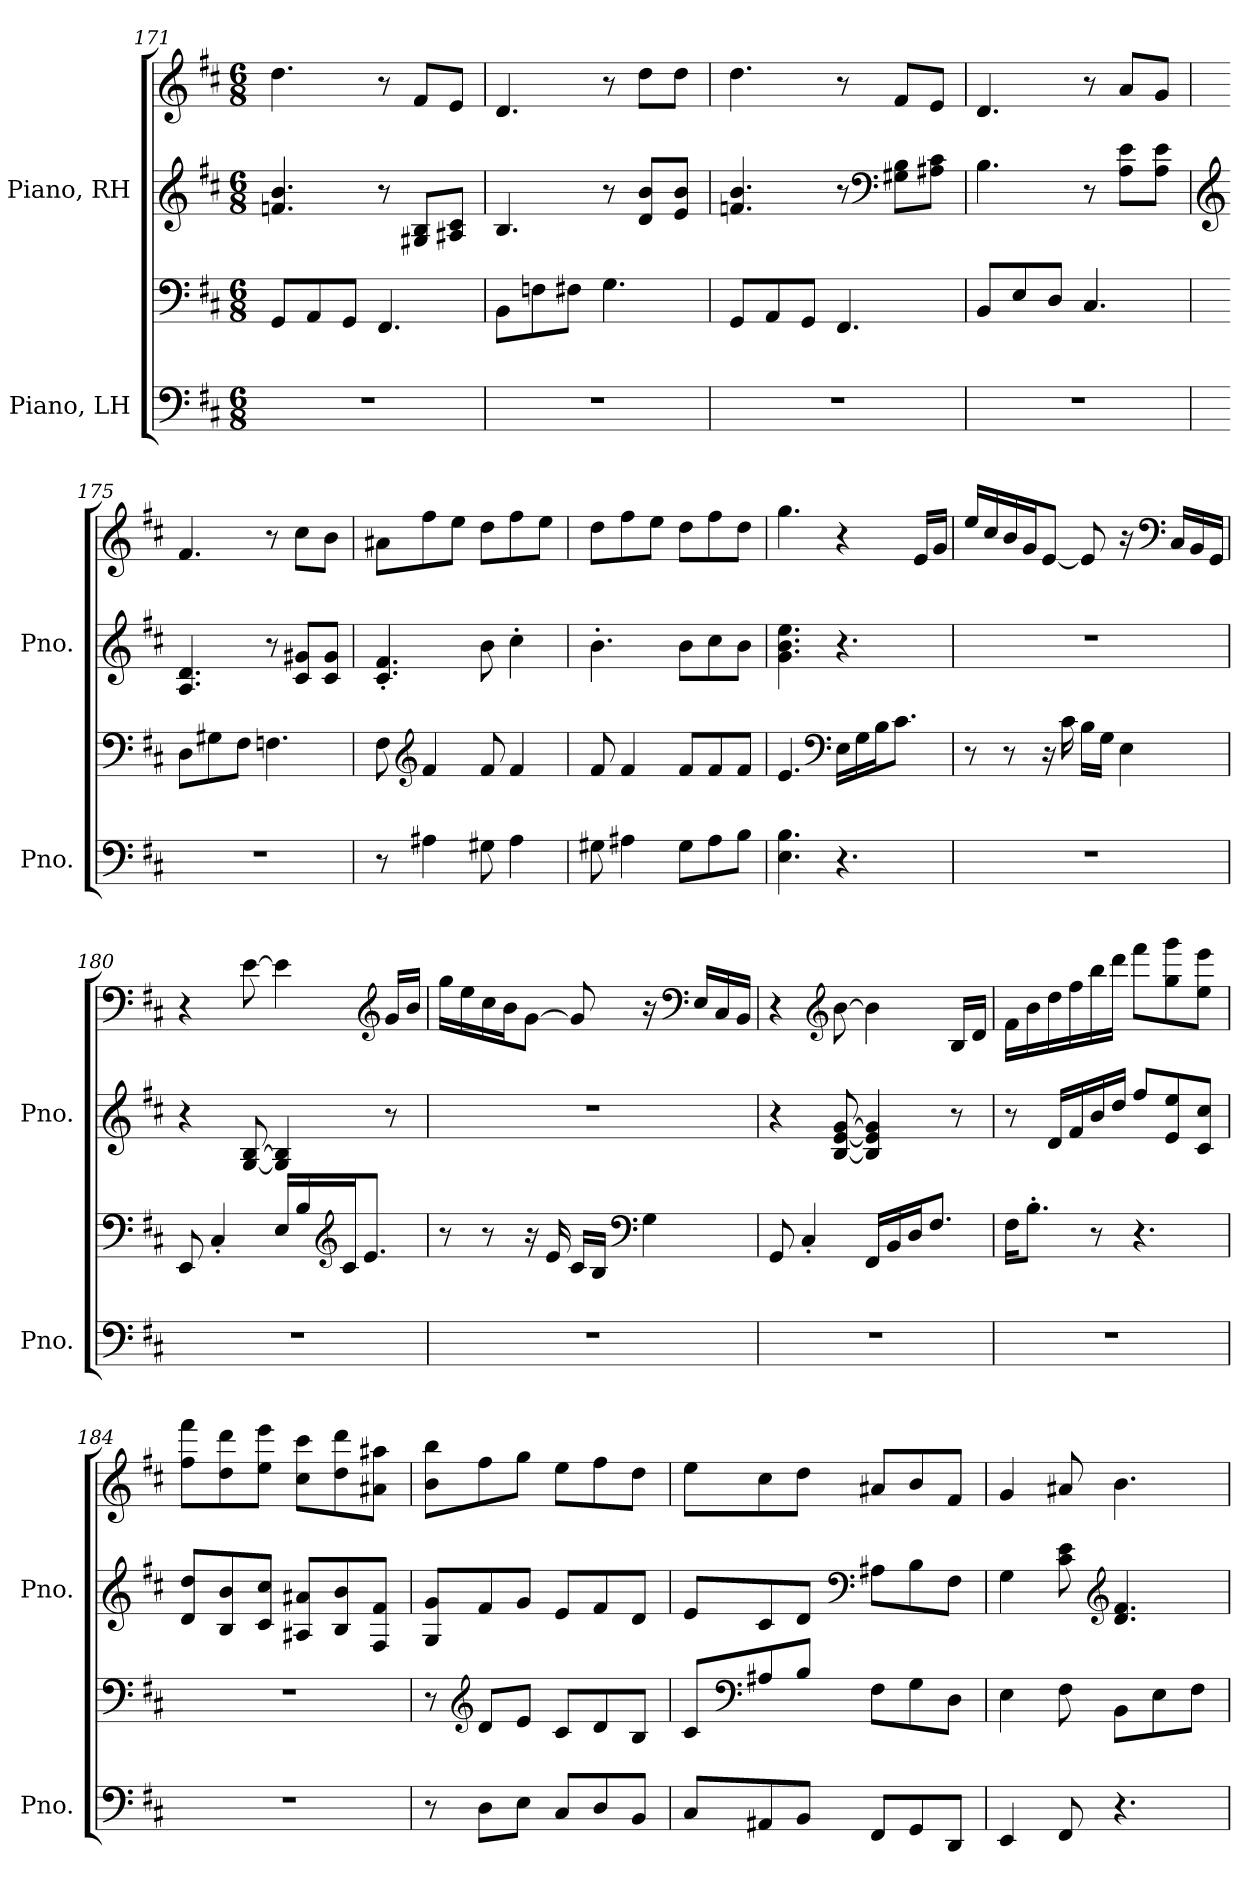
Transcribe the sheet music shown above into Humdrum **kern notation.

**kern	**kern	**kern	**kern
*part2	*part2	*part1	*part1
*staff4	*staff3	*staff2	*staff1
*I"Piano, LH	*	*I"Piano, RH	*
*I'Pno.	*	*I'Pno.	*
!!LO:LB:g=z
*clefF4	*clefF4	*clefG2	*clefG2
*k[f#c#]	*k[f#c#]	*k[f#c#]	*k[f#c#]
*M6/8	*M6/8	*M6/8	*M6/8
=171	=171	=171	=171
2.r	8GG/L	4.fn/ 4.b/	4.dd\
.	8AA/	.	.
.	8GG/J	.	.
.	4.FF#/	8r	8r
.	.	8G#X/ 8B/L	8f#/L
.	.	8A#X/ 8c#/J	8e/J
=172	=172	=172	=172
2.r	8BB\L	4.B/	4.d/
.	8Fn\	.	.
.	8F#X\J	.	.
.	4.G\	8r	8r
.	.	8d/ 8b/L	8dd\L
.	.	8e/ 8b/J	8dd\J
=173	=173	=173	=173
2.r	8GG/L	4.fn/ 4.b/	4.dd\
.	8AA/	.	.
.	8GG/J	.	.
.	4.FF#/	8r	8r
*	*	*clefF4	*
.	.	8G#X\ 8B\L	8f#/L
.	.	8A#X\ 8c#\J	8e/J
=174	=174	=174	=174
2.r	8BB/L	4.B\	4.d/
.	8E/	.	.
.	8D/J	.	.
.	4.C#/	8r	8r
.	.	8A\ 8e\L	8a/L
.	.	8A\ 8e\J	8g/J
!!LO:LB:g=z
=175	=175	=175	=175
*	*	*clefG2	*
2.r	8D\L	4.A/ 4.d/	4.f#/
.	8G#X\	.	.
.	8F#\J	.	.
.	4.Fn\	8r	8r
.	.	8c#/ 8g#X/L	8cc#\L
.	.	8c#/ 8g#/J	8b\J
=176	=176	=176	=176
8r	8F#\	4.c#/' 4.f#/'	8a#X\L
*	*clefG2	*	*
4A#X\	4f#/	.	8ff#\
.	.	.	8ee\J
8G#X\	8f#/	8b\	8dd\L
4A#\	4f#/	4cc#'\	8ff#\
.	.	.	8ee\J
=177	=177	=177	=177
8G#X\	8f#/	4.b'\	8dd\L
4A#X\	4f#/	.	8ff#\
.	.	.	8ee\J
8G#\L	8f#/L	8b\L	8dd\L
8A#\	8f#/	8cc#\	8ff#\
8B\J	8f#/J	8b\J	8dd\J
=178	=178	=178	=178
4.E\ 4.B\	4.e/	4.g\ 4.b\ 4.ee\	4.gg\
*	*clefF4	*	*
4.r	16E\LL	4.r	4r
.	16G\	.	.
.	16B\J	.	.
.	8.c#\J	.	.
.	.	.	16e/LL
.	.	.	16g/JJ
!!LO:PB:g=z
=179	=179	=179	=179
2.r	8r	2.r	16ee/LL
.	.	.	16cc#/
.	8r	.	16b/
.	.	.	16g/J
.	16r	.	[8e/J
.	16c#\	.	.
.	16B\LL	.	8e/]
.	16G\JJ	.	.
.	4E\	.	16r
*	*	*	*clefF4
.	.	.	16C#/LL
.	.	.	16BB/
.	.	.	16GG/JJ
=180	=180	=180	=180
2.r	8EE/	4r	4r
.	4C#'/	.	.
.	.	[8G/ [8B/	[8e\
.	16E/LL	4G/] 4B/]	4e\]
.	16B/	.	.
*	*clefG2	*	*
.	16c#/J	.	.
.	8.e/J	.	.
*	*	*	*clefG2
.	.	8r	16g/LL
.	.	.	16b/JJ
=181	=181	=181	=181
2.r	8r	2.r	16gg\LL
.	.	.	16ee\
.	8r	.	16cc#\
.	.	.	16b\J
.	16r	.	[8g\J
.	16e/	.	.
.	16c#/LL	.	8g/]
.	16B/JJ	.	.
*	*clefF4	*	*
.	4G\	.	16r
*	*	*	*clefF4
.	.	.	16E/LL
.	.	.	16C#/
.	.	.	16BB/JJ
!!LO:LB:g=z
=182	=182	=182	=182
2.r	8GG/	4r	4r
.	4C#'/	.	.
*	*	*	*clefG2
.	.	[8B/ [8e/ [8g/	[8b\
.	16FF#/LL	4B/] 4e/] 4g/]	4b\]
.	16BB/	.	.
.	16D/J	.	.
.	8.F#/J	.	.
.	.	8r	16B/LL
.	.	.	16d/JJ
=183	=183	=183	=183
2.r	16F#\KL	8r	16f#\LL
.	8.B'\J	.	16b\
.	.	16d/LL	16dd\
.	.	16f#/	16ff#\
.	8r	16b/	16bb\
.	.	16dd/JJ	16ddd\JJ
.	4.r	8ff#/L	8fff#\L
.	.	8e/ 8ee/	8gg\ 8ggg\
.	.	8c#/ 8cc#/J	8ee\ 8eee\J
=184	=184	=184	=184
2.r	2.r	8d/ 8dd/L	8ff#\ 8fff#\L
.	.	8B/ 8b/	8dd\ 8ddd\
.	.	8c#/ 8cc#/J	8ee\ 8eee\J
.	.	8A#X/ 8a#X/L	8cc#\ 8ccc#\L
.	.	8B/ 8b/	8dd\ 8ddd\
.	.	8F#/ 8f#/J	8a#X\ 8aa#X\J
=185	=185	=185	=185
8r	8r	8G/ 8g/L	8b\ 8bb\L
*	*clefG2	*	*
8D\L	8d/L	8f#/	8ff#\
8E\J	8e/J	8g/J	8gg\J
8C#/L	8c#/L	8e/L	8ee\L
8D/	8d/	8f#/	8ff#\
8BB/J	8B/J	8d/J	8dd\J
!!LO:LB:g=z
=186	=186	=186	=186
8C#/L	8c#/L	8e/L	8ee\L
*	*clefF4	*	*
8AA#X/	8A#X/	8c#/	8cc#\
8BB/J	8B/J	8d/J	8dd\J
*	*	*clefF4	*
8FF#/L	8F#\L	8A#X\L	8a#X/L
8GG/	8G\	8B\	8b/
8DD/J	8D\J	8F#\J	8f#/J
=187	=187	=187	=187
4EE/	4E\	4G\	4g/
8FF#/	8F#\	8c#\ 8e\	8a#X/
*	*	*clefG2	*
4.r	8BB\L	4.d/ 4.f#/	4.b\
.	8E\	.	.
.	8F#\J	.	.
=	=	=	=
*-	*-	*-	*-
